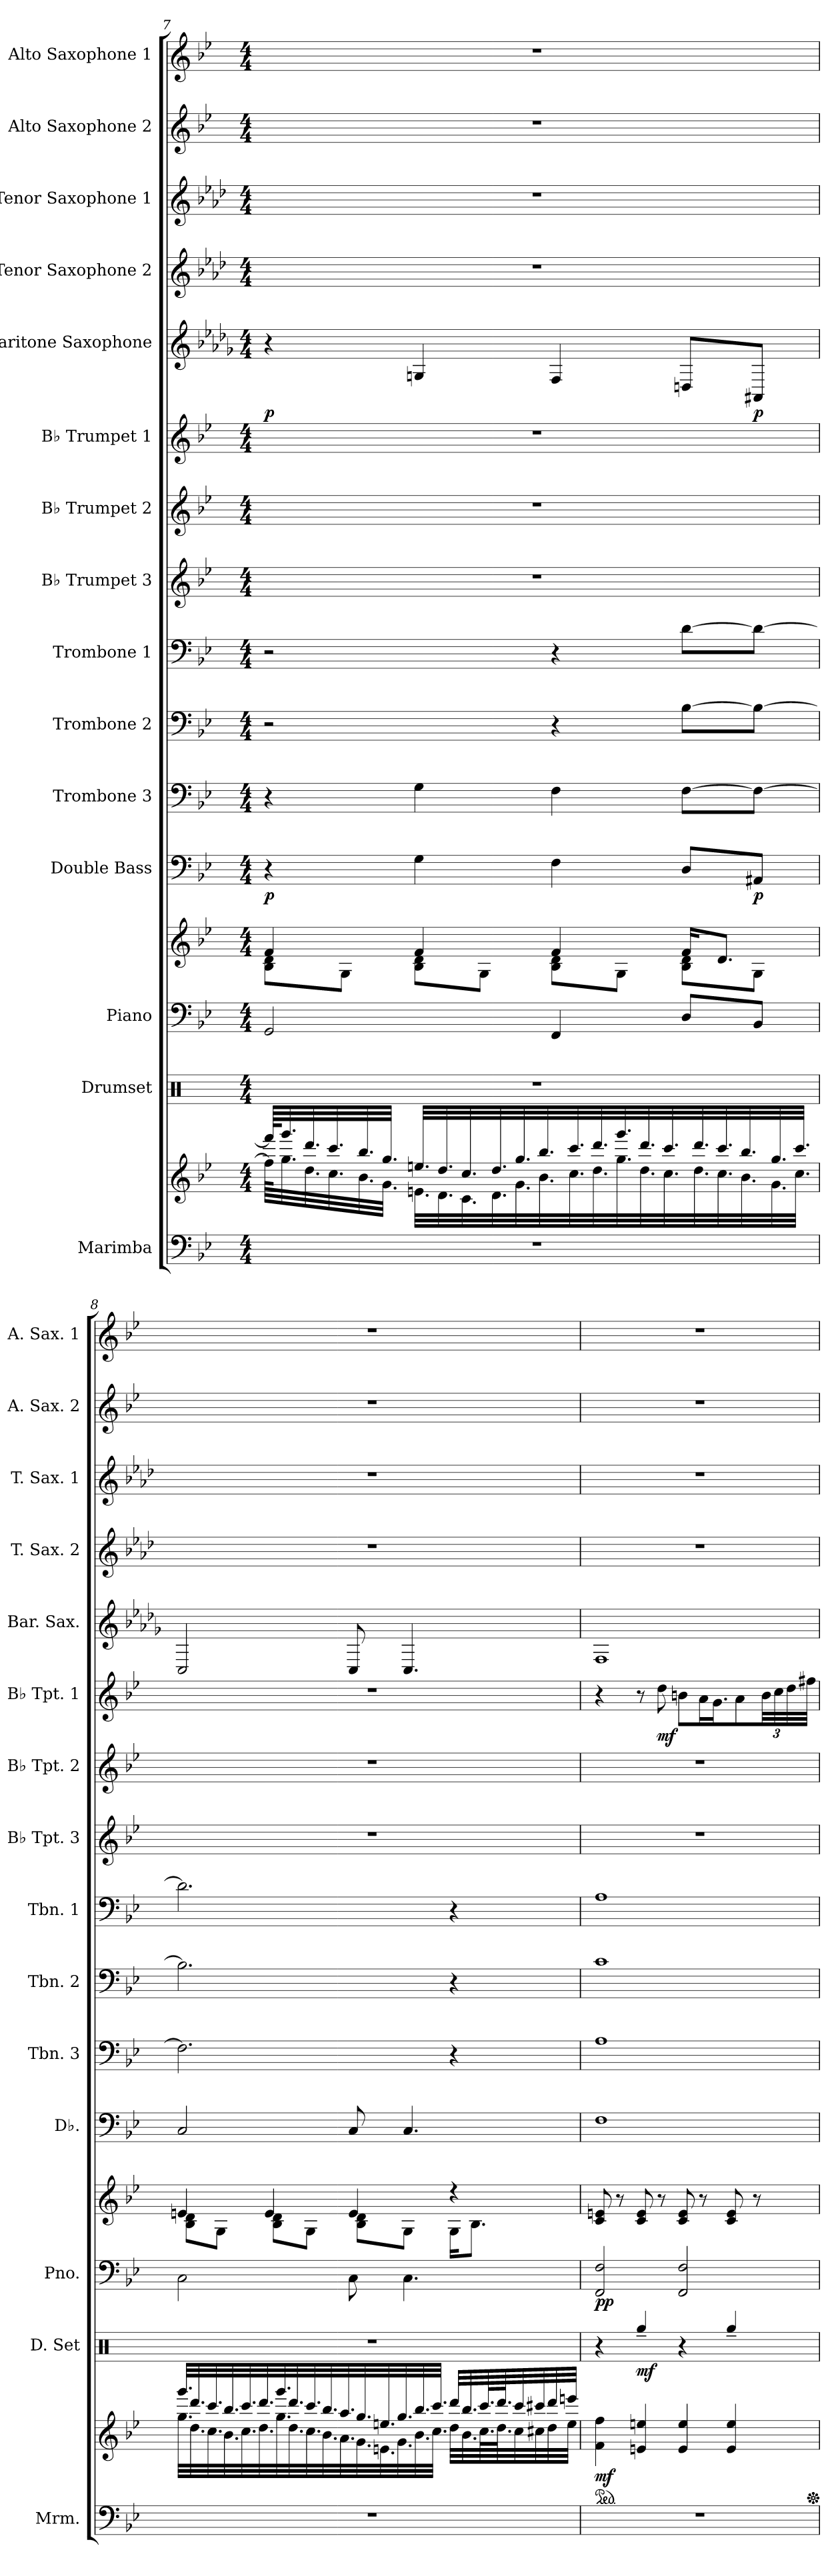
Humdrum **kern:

**kern	**kern	**dynam	**kern	**dynam	**kern	**kern	**dynam	**kern	**dynam	**kern	**kern	**kern	**kern	**kern	**kern	**dynam	**kern	**dynam	**kern	**kern	**kern	**kern
*part15	*part15	*part15	*part14	*part14	*part13	*part13	*part13	*part12	*part12	*part11	*part10	*part9	*part8	*part7	*part6	*part6	*part5	*part5	*part4	*part3	*part2	*part1
*staff17	*staff16	*staff16/17	*staff15	*staff15	*staff14	*staff13	*staff13/14	*staff12	*staff12	*staff11	*staff10	*staff9	*staff8	*staff7	*staff6	*staff6	*staff5	*staff5	*staff4	*staff3	*staff2	*staff1
*I"Marimba	*	*	*I"Drumset	*	*I"Piano	*	*	*I"Double Bass	*	*I"Trombone 3	*I"Trombone 2	*I"Trombone 1	*I"B♭ Trumpet 3	*I"B♭ Trumpet 2	*I"B♭ Trumpet 1	*	*I"Baritone Saxophone	*	*I"Tenor Saxophone 2	*I"Tenor Saxophone 1	*I"Alto Saxophone 2	*I"Alto Saxophone 1
*I'Mrm.	*	*	*I'D. Set	*	*I'Pno.	*	*	*I'Db.	*	*I'Tbn. 3	*I'Tbn. 2	*I'Tbn. 1	*I'B♭ Tpt. 3	*I'B♭ Tpt. 2	*I'B♭ Tpt. 1	*	*I'Bar. Sax.	*	*I'T. Sax. 2	*I'T. Sax. 1	*I'A. Sax. 2	*I'A. Sax. 1
!!LO:PB:g=z
*clefF4	*clefG2	*	*clefX	*	*clefF4	*clefG2	*	*clefF4	*	*clefF4	*clefF4	*clefF4	*clefG2	*clefG2	*clefG2	*	*clefG2	*	*clefG2	*clefG2	*clefG2	*clefG2
*	*	*	*	*	*	*	*	*ITrd7c12	*	*	*	*	*ITrd1c2	*ITrd1c2	*ITrd1c2	*	*ITrd12c21	*	*ITrd8c14	*ITrd8c14	*ITrd5c9	*ITrd5c9
*k[b-e-]	*k[b-e-]	*	*k[]	*	*k[b-e-]	*k[b-e-]	*	*k[b-e-]	*	*k[b-e-]	*k[b-e-]	*k[b-e-]	*k[b-e-a-d-]	*k[b-e-a-d-]	*k[b-e-a-d-]	*	*k[b-e-a-d-g-]	*	*k[b-e-a-d-]	*k[b-e-a-d-]	*k[b-e-a-d-g-]	*k[b-e-a-d-g-]
*M4/4	*M4/4	*	*M4/4	*	*M4/4	*M4/4	*	*M4/4	*	*M4/4	*M4/4	*M4/4	*M4/4	*M4/4	*M4/4	*	*M4/4	*	*M4/4	*M4/4	*M4/4	*M4/4
=7	=7	=7	=7	=7	=7	=7	=7	=7	=7	=7	=7	=7	=7	=7	=7	=7	=7	=7	=7	=7	=7	=7
*	*^	*	*	*	*	*^	*	*	*	*	*	*	*	*	*	*	*	*	*	*	*	*
!	!	!	!	!	!	!	!	!	!	!	!LO:DY:b	!	!	!	!	!	!	!	!	!LO:DY:b	!	!	!	!
1r	64fff/KLLL]	64ff\KLLL]	.	1r	.	2GG/	4f/	8B-\ 8d\L	.	4r	p	4r	2r	2r	1r	1r	1r	.	4r	p	1r	1r	1r	1r
.	32.ggg/	32.gg\	.	.	.	.	.	.	.	.	.	.	.	.	.	.	.	.	.	.	.	.	.	.
.	32.ddd/	32.dd\	.	.	.	.	.	.	.	.	.	.	.	.	.	.	.	.	.	.	.	.	.	.
.	32.ccc/	32.cc\	.	.	.	.	.	.	.	.	.	.	.	.	.	.	.	.	.	.	.	.	.	.
.	.	.	.	.	.	.	.	8G\J	.	.	.	.	.	.	.	.	.	.	.	.	.	.	.	.
.	32.bb-/	32.b-\	.	.	.	.	.	.	.	.	.	.	.	.	.	.	.	.	.	.	.	.	.	.
.	32.gg/JJJ	32.g\JJJ	.	.	.	.	.	.	.	.	.	.	.	.	.	.	.	.	.	.	.	.	.	.
.	32.een/LLL	32.en\LLL	.	.	.	.	4f/	8B-\ 8d\L	.	4GG\	.	4G\	.	.	.	.	.	.	4GGn/	.	.	.	.	.
.	32.dd/	32.d\	.	.	.	.	.	.	.	.	.	.	.	.	.	.	.	.	.	.	.	.	.	.
.	32.cc/	32.c\	.	.	.	.	.	.	.	.	.	.	.	.	.	.	.	.	.	.	.	.	.	.
.	.	.	.	.	.	.	.	8G\J	.	.	.	.	.	.	.	.	.	.	.	.	.	.	.	.
.	32.dd/	32.d\	.	.	.	.	.	.	.	.	.	.	.	.	.	.	.	.	.	.	.	.	.	.
.	32.gg/	32.g\	.	.	.	.	.	.	.	.	.	.	.	.	.	.	.	.	.	.	.	.	.	.
.	32.bb-/	32.b-\	.	.	.	.	.	.	.	.	.	.	.	.	.	.	.	.	.	.	.	.	.	.
.	.	.	.	.	.	4FF/	4f/	8B-\ 8d\L	.	4FF\	.	4F\	4r	4r	.	.	.	.	4FF/	.	.	.	.	.
.	32.ccc/	32.cc\	.	.	.	.	.	.	.	.	.	.	.	.	.	.	.	.	.	.	.	.	.	.
.	32.ddd/	32.dd\	.	.	.	.	.	.	.	.	.	.	.	.	.	.	.	.	.	.	.	.	.	.
.	32.ggg/	32.gg\	.	.	.	.	.	8G\J	.	.	.	.	.	.	.	.	.	.	.	.	.	.	.	.
.	32.ddd/	32.dd\	.	.	.	.	.	.	.	.	.	.	.	.	.	.	.	.	.	.	.	.	.	.
.	32.ccc/	32.cc\	.	.	.	.	.	.	.	.	.	.	.	.	.	.	.	.	.	.	.	.	.	.
.	.	.	.	.	.	8D/L	16f/KL	8B-\ 8d\L	.	8DD/L	.	[8F\L	[8B-\L	[8d\L	.	.	.	.	8DDn/L	.	.	.	.	.
.	32.ddd/	32.dd\	.	.	.	.	.	.	.	.	.	.	.	.	.	.	.	.	.	.	.	.	.	.
.	32.ccc/	32.cc\	.	.	.	.	8.d/J	.	.	.	.	.	.	.	.	.	.	.	.	.	.	.	.	.
.	32.bb-/	32.b-\	.	.	.	.	.	.	.	.	.	.	.	.	.	.	.	.	.	.	.	.	.	.
!	!	!	!	!	!	!	!	!	!	!	!LO:DY:b	!	!	!	!	!	!	!	!	!LO:DY:b	!	!	!	!
.	.	.	.	.	.	8BB-/J	.	8G\J	.	8AAA#X/J	p	8F\J_	8B-\J_	8d\J_	.	.	.	.	8AAA#X/J	p	.	.	.	.
.	32.gg/	32.g\	.	.	.	.	.	.	.	.	.	.	.	.	.	.	.	.	.	.	.	.	.	.
.	32.ccc/JJJ	32.cc\JJJ	.	.	.	.	.	.	.	.	.	.	.	.	.	.	.	.	.	.	.	.	.	.
!!LO:PB:g=z
=8	=8	=8	=8	=8	=8	=8	=8	=8	=8	=8	=8	=8	=8	=8	=8	=8	=8	=8	=8	=8	=8	=8	=8	=8
1r	32.ggg/LLL	32.gg\LLL	.	1r	.	2C\	4en/	8B-\ 8d\L	.	2CC/	.	2.F\]	2.B-\]	2.d\]	1r	1r	1r	.	2CC/	.	1r	1r	1r	1r
.	32.ddd/	32.dd\	.	.	.	.	.	.	.	.	.	.	.	.	.	.	.	.	.	.	.	.	.	.
.	32.ccc/	32.cc\	.	.	.	.	.	.	.	.	.	.	.	.	.	.	.	.	.	.	.	.	.	.
.	.	.	.	.	.	.	.	8G\J	.	.	.	.	.	.	.	.	.	.	.	.	.	.	.	.
.	32.bb-/	32.b-\	.	.	.	.	.	.	.	.	.	.	.	.	.	.	.	.	.	.	.	.	.	.
.	32.ccc/	32.cc\	.	.	.	.	.	.	.	.	.	.	.	.	.	.	.	.	.	.	.	.	.	.
.	32.ddd/	32.dd\	.	.	.	.	.	.	.	.	.	.	.	.	.	.	.	.	.	.	.	.	.	.
.	.	.	.	.	.	.	4e/	8B-\ 8d\L	.	.	.	.	.	.	.	.	.	.	.	.	.	.	.	.
.	32.ggg/	32.gg\	.	.	.	.	.	.	.	.	.	.	.	.	.	.	.	.	.	.	.	.	.	.
.	32.ddd/	32.dd\	.	.	.	.	.	.	.	.	.	.	.	.	.	.	.	.	.	.	.	.	.	.
.	32.ccc/	32.cc\	.	.	.	.	.	8G\J	.	.	.	.	.	.	.	.	.	.	.	.	.	.	.	.
.	32.bb-/	32.b-\	.	.	.	.	.	.	.	.	.	.	.	.	.	.	.	.	.	.	.	.	.	.
.	32.aa/	32.a\	.	.	.	.	.	.	.	.	.	.	.	.	.	.	.	.	.	.	.	.	.	.
.	.	.	.	.	.	8C\	4e/	8B-\ 8d\L	.	8CC/	.	.	.	.	.	.	.	.	8CC/	.	.	.	.	.
.	32.gg/	32.g\	.	.	.	.	.	.	.	.	.	.	.	.	.	.	.	.	.	.	.	.	.	.
.	32.een/	32.en\	.	.	.	.	.	.	.	.	.	.	.	.	.	.	.	.	.	.	.	.	.	.
.	32.gg/	32.g\	.	.	.	.	.	.	.	.	.	.	.	.	.	.	.	.	.	.	.	.	.	.
.	.	.	.	.	.	4.C\	.	8G\J	.	4.CC/	.	.	.	.	.	.	.	.	4.CC/	.	.	.	.	.
.	32.bb-/	32.b-\	.	.	.	.	.	.	.	.	.	.	.	.	.	.	.	.	.	.	.	.	.	.
.	32.ccc/JJJ	32.cc\JJJ	.	.	.	.	.	.	.	.	.	.	.	.	.	.	.	.	.	.	.	.	.	.
.	32ddd/LLL	32dd\LLL	.	.	.	.	4r	16G\KL	.	.	.	4r	4r	4r	.	.	.	.	.	.	.	.	.	.
.	32.bb-/	32.b-\	.	.	.	.	.	.	.	.	.	.	.	.	.	.	.	.	.	.	.	.	.	.
.	.	.	.	.	.	.	.	8.B-\J	.	.	.	.	.	.	.	.	.	.	.	.	.	.	.	.
.	64.ccc/L	64.cc\L	.	.	.	.	.	.	.	.	.	.	.	.	.	.	.	.	.	.	.	.	.	.
.	64.ddd/J	64.dd\J	.	.	.	.	.	.	.	.	.	.	.	.	.	.	.	.	.	.	.	.	.	.
.	32ccc/	32cc\	.	.	.	.	.	.	.	.	.	.	.	.	.	.	.	.	.	.	.	.	.	.
.	32ccc#X/	32cc#X\	.	.	.	.	.	.	.	.	.	.	.	.	.	.	.	.	.	.	.	.	.	.
.	32ddd/	32dd\	.	.	.	.	.	.	.	.	.	.	.	.	.	.	.	.	.	.	.	.	.	.
.	32eeen/JJJ	32ee\JJJ	.	.	.	.	.	.	.	.	.	.	.	.	.	.	.	.	.	.	.	.	.	.
*	*v	*v	*	*	*	*	*v	*v	*	*	*	*	*	*	*	*	*	*	*	*	*	*	*	*
=9	=9	=9	=9	=9	=9	=9	=9	=9	=9	=9	=9	=9	=9	=9	=9	=9	=9	=9	=9	=9	=9	=9
*	*ped	*	*	*	*	*	*	*	*	*	*	*	*	*	*	*	*	*	*	*	*	*
*	*^	*	*	*	*	*	*	*	*	*	*	*	*	*	*	*	*	*	*	*	*	*
!	!	!	!LO:DY:b	!	!	!	!	!LO:DY:b=2	!	!	!	!	!	!	!	!	!	!	!	!	!	!	!
!	!	!	!	!	!	!	!	!LO:DY:n=1:b	!	!	!	!	!	!	!	!	!	!	!	!	!	!	!
*	*v	*v	*	*	*	*	*	*	*	*	*	*	*	*	*	*	*	*	*	*	*	*	*
1r	4f\ 4ff\	mf	4r	.	2FF/ 2F/	8c/ 8en/	p p	1FF	.	1A	1c	1A	1r	1r	4r	.	1FF	.	1r	1r	1r	1r
.	.	.	.	.	.	8r	.	.	.	.	.	.	.	.	.	.	.	.	.	.	.	.
!	!	!	!	!LO:DY:b	!	!	!	!	!	!	!	!	!	!	!	!	!	!	!	!	!	!
.	4en/ 4een/	.	4Rgg~/	mf	.	8c/ 8e/	.	.	.	.	.	.	.	.	8r	.	.	.	.	.	.	.
!	!	!	!	!	!	!	!	!	!	!	!	!	!	!	!	!LO:DY:b	!	!	!	!	!	!
.	.	.	.	.	.	8r	.	.	.	.	.	.	.	.	8cc\	mf	.	.	.	.	.	.
.	4e/ 4ee/	.	4r	.	2FF/ 2F/	8c/ 8e/	.	.	.	.	.	.	.	.	8an\L	.	.	.	.	.	.	.
.	.	.	.	.	.	8r	.	.	.	.	.	.	.	.	16g\L	.	.	.	.	.	.	.
.	.	.	.	.	.	.	.	.	.	.	.	.	.	.	16.f\J	.	.	.	.	.	.	.
.	4e/ 4ee/	.	4Rgg~/	.	.	8c/ 8e/	.	.	.	.	.	.	.	.	.	.	.	.	.	.	.	.
.	.	.	.	.	.	.	.	.	.	.	.	.	.	.	8g\	.	.	.	.	.	.	.
.	.	.	.	.	.	8r	.	.	.	.	.	.	.	.	.	.	.	.	.	.	.	.
*	*	*	*	*	*	*	*	*	*	*	*	*	*	*	*Xbrackettup	*	*	*	*	*	*	*
.	.	.	.	.	.	.	.	.	.	.	.	.	.	.	48a\LL	.	.	.	.	.	.	.
.	.	.	.	.	.	.	.	.	.	.	.	.	.	.	48b-\	.	.	.	.	.	.	.
.	.	.	.	.	.	.	.	.	.	.	.	.	.	.	48cc\	.	.	.	.	.	.	.
.	.	.	.	.	.	.	.	.	.	.	.	.	.	.	32een\JJJ	.	.	.	.	.	.	.
*	*Xped	*	*	*	*	*	*	*	*	*	*	*	*	*	*	*	*	*	*	*	*	*
=	=	=	=	=	=	=	=	=	=	=	=	=	=	=	=	=	=	=	=	=	=	=
*-	*-	*-	*-	*-	*-	*-	*-	*-	*-	*-	*-	*-	*-	*-	*-	*-	*-	*-	*-	*-	*-	*-
